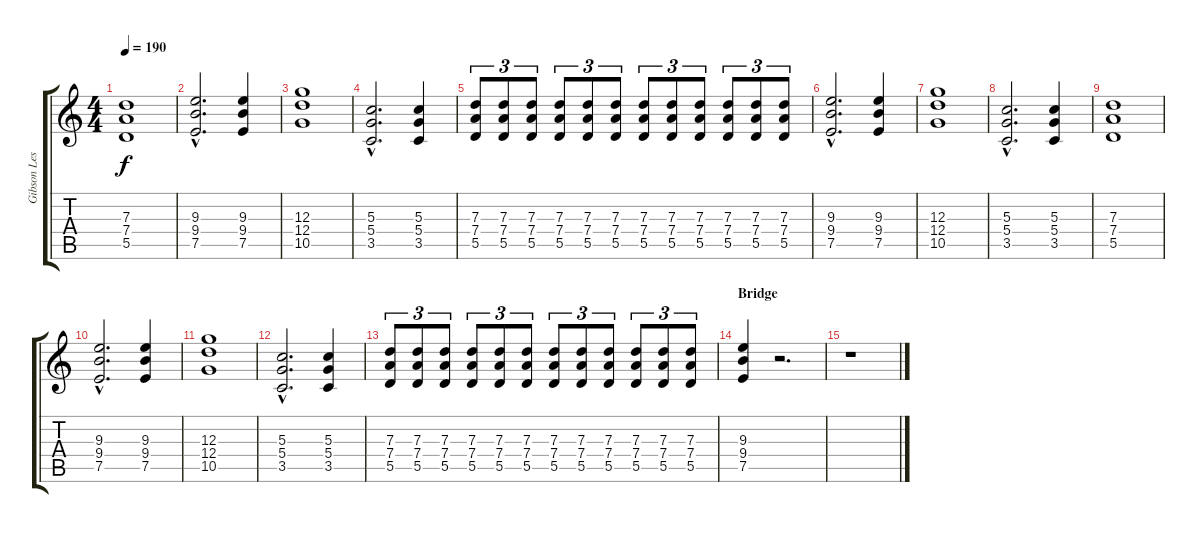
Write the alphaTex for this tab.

\track ("Gibson Les Paul '92 Gold" "Gibson Les") {instrument overdrivenguitar}
\staff {score tabs}
\tuning (E4 B3 G3 D3 A2 E2) {hide}
\ts (4 4)
\tempo 190
\clef g2
\ks c
(7.3 7.4 5.5).1{dy f} |
(9.3{hac} 9.4{hac} 7.5{hac}).2{d} (9.3 9.4 7.5).4 |
(12.3 12.4 10.5).1 |
(5.3{hac} 5.4{hac} 3.5{hac}).2{d} (5.3 5.4 3.5).4 |
(7.3 7.4 5.5).8{tu (3 2)} (7.3 7.4 5.5).8{tu (3 2)} (7.3 7.4 5.5).8{tu (3 2)} (7.3 7.4 5.5).8{tu (3 2)} (7.3 7.4 5.5).8{tu (3 2)} (7.3 7.4 5.5).8{tu (3 2)} (7.3 7.4 5.5).8{tu (3 2)} (7.3 7.4 5.5).8{tu (3 2)} (7.3 7.4 5.5).8{tu (3 2)} (7.3 7.4 5.5).8{tu (3 2)} (7.3 7.4 5.5).8{tu (3 2)} (7.3 7.4 5.5).8{tu (3 2)} |
(9.3{hac} 9.4{hac} 7.5{hac}).2{d} (9.3 9.4 7.5).4 |
(12.3 12.4 10.5).1 |
(5.3{hac} 5.4{hac} 3.5{hac}).2{d} (5.3 5.4 3.5).4 |
(7.3 7.4 5.5).1 |
(9.3{hac} 9.4{hac} 7.5{hac}).2{d} (9.3 9.4 7.5).4 |
(12.3 12.4 10.5).1 |
(5.3{hac} 5.4{hac} 3.5{hac}).2{d} (5.3 5.4 3.5).4 |
(7.3 7.4 5.5).8{tu (3 2)} (7.3 7.4 5.5).8{tu (3 2)} (7.3 7.4 5.5).8{tu (3 2)} (7.3 7.4 5.5).8{tu (3 2)} (7.3 7.4 5.5).8{tu (3 2)} (7.3 7.4 5.5).8{tu (3 2)} (7.3 7.4 5.5).8{tu (3 2)} (7.3 7.4 5.5).8{tu (3 2)} (7.3 7.4 5.5).8{tu (3 2)} (7.3 7.4 5.5).8{tu (3 2)} (7.3 7.4 5.5).8{tu (3 2)} (7.3 7.4 5.5).8{tu (3 2)} |
\section ("" "Bridge")
(9.3 9.4 7.5).4 r.2{d} |
r.1
